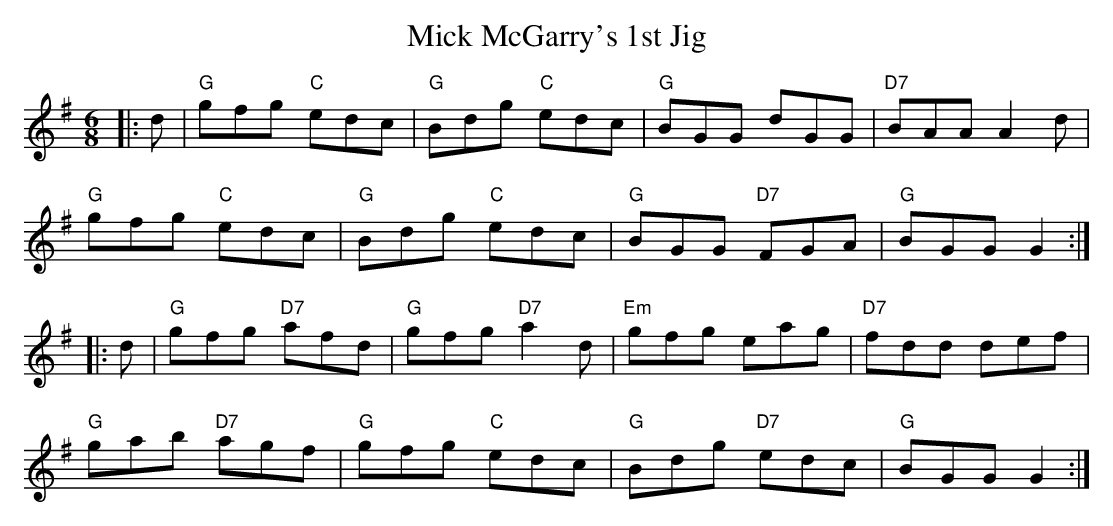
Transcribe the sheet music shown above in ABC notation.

X:1
T:Mick McGarry's 1st Jig
M:6/8
L:1/8
K:G
|:d|"G"gfg "C"edc|"G"Bdg "C"edc|"G"BGG dGG|"D7"BAA A2d|
"G"gfg "C"edc|"G"Bdg "C"edc|"G"BGG "D7"FGA|"G"BGGG2:|
|:d|"G"gfg "D7"afd|"G"gfg "D7"a2d|"Em"gfg eag|"D7"fdd def|
"G"gab "D7"agf|"G"gfg "C"edc|"G"Bdg "D7"edc|"G"BGG G2:|
